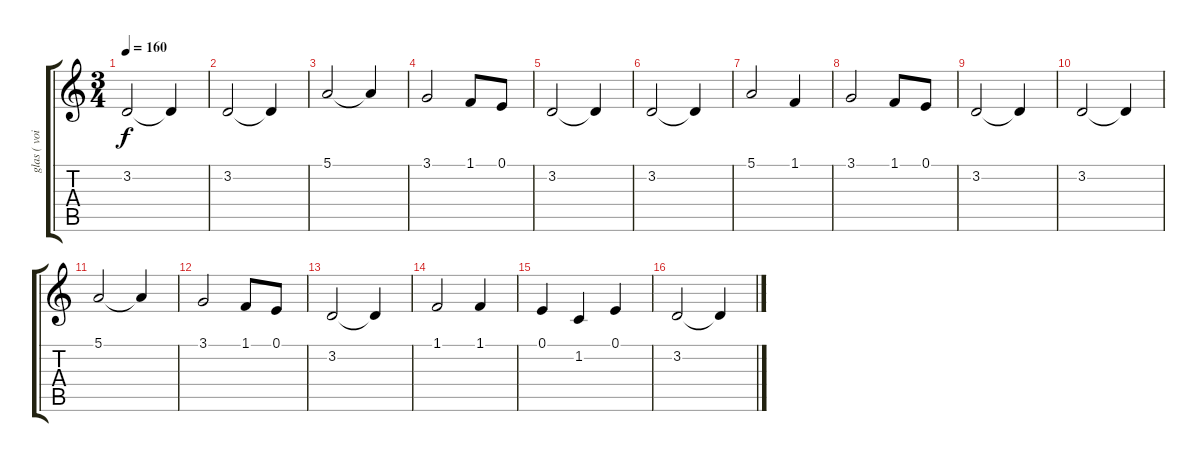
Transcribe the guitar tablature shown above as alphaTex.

\track ("glas ( voice )" "glas ( voi") {instrument stringensemble2}
\staff {score tabs}
\tuning (E4 B3 G3 D3 A2 E2) {hide}
\ts (3 4)
\tempo 160
\clef g2
\ks c
3.2{t}.2{dy f} 3.2{t}.4 |
3.2.2 3.2{t}.4 |
5.1.2 5.1{t}.4 |
3.1.2 1.1.8 0.1.8 |
3.2.2 3.2{t}.4 |
3.2.2 3.2{t}.4 |
5.1.2 1.1.4 |
3.1.2 1.1.8 0.1.8 |
3.2.2 3.2{t}.4 |
3.2.2 3.2{t}.4 |
5.1.2 5.1{t}.4 |
3.1.2 1.1.8 0.1.8 |
3.2.2 3.2{t}.4 |
1.1.2 1.1.4 |
0.1.4 1.2.4 0.1.4 |
3.2.2 3.2{t}.4
